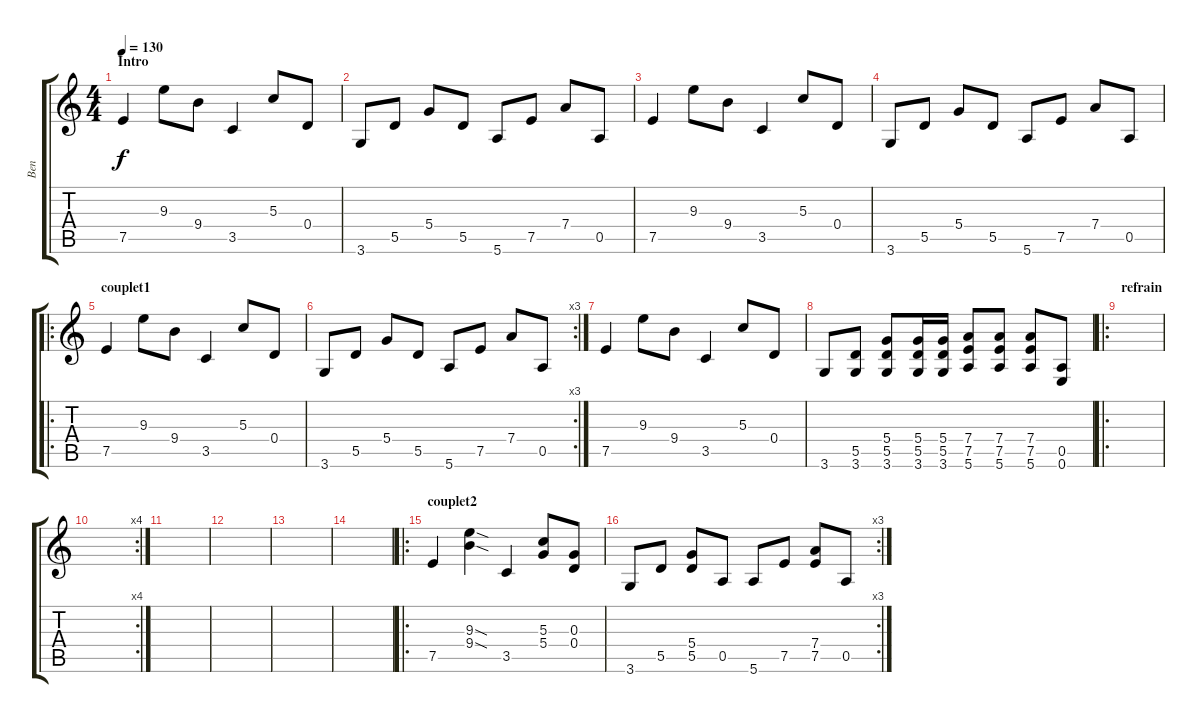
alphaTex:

\track ("Ben" "Ben") {instrument electricguitarclean}
\staff {score tabs}
\tuning (E4 B3 G3 D3 A2 E2) {hide}
\ts (4 4)
\section ("" "Intro")
\tempo 130
\clef g2
\ks c
7.5.4{dy f instrument electricguitarclean} 9.3.8 9.4.8 3.5.4 5.3.8 0.4.8 |
3.6.8 5.5.8 5.4.8 5.5.8 5.6.8 7.5.8 7.4.8 0.5.8 |
7.5.4 9.3.8 9.4.8 3.5.4 5.3.8 0.4.8 |
3.6.8 5.5.8 5.4.8 5.5.8 5.6.8 7.5.8 7.4.8 0.5.8 |
\ro
\section ("" "couplet1")
7.5.4 9.3.8 9.4.8 3.5.4 5.3.8 0.4.8 |
\rc 3
3.6.8 5.5.8 5.4.8 5.5.8 5.6.8 7.5.8 7.4.8 0.5.8 |
7.5.4 9.3.8 9.4.8 3.5.4 5.3.8 0.4.8 |
3.6.8 (5.5 3.6).8 (5.4 5.5 3.6).8 (5.4 5.5 3.6).16 (5.4 5.5 3.6).16 (7.4 7.5 5.6).8 (7.4 7.5 5.6).8 (7.4 7.5 5.6).8 (0.5 0.6).8 |
\ro
\section ("" "refrain")
|
\rc 4
|
|
|
|
|
\ro
\section ("" "couplet2")
7.5.4 (9.3{sod} 9.4{sod}).4 3.5.4 (5.3 5.4).8 (0.3 0.4).8 |
\rc 3
3.6.8 5.5.8 (5.4 5.5).8 0.5.8 5.6.8 7.5.8 (7.4 7.5).8 0.5.8
